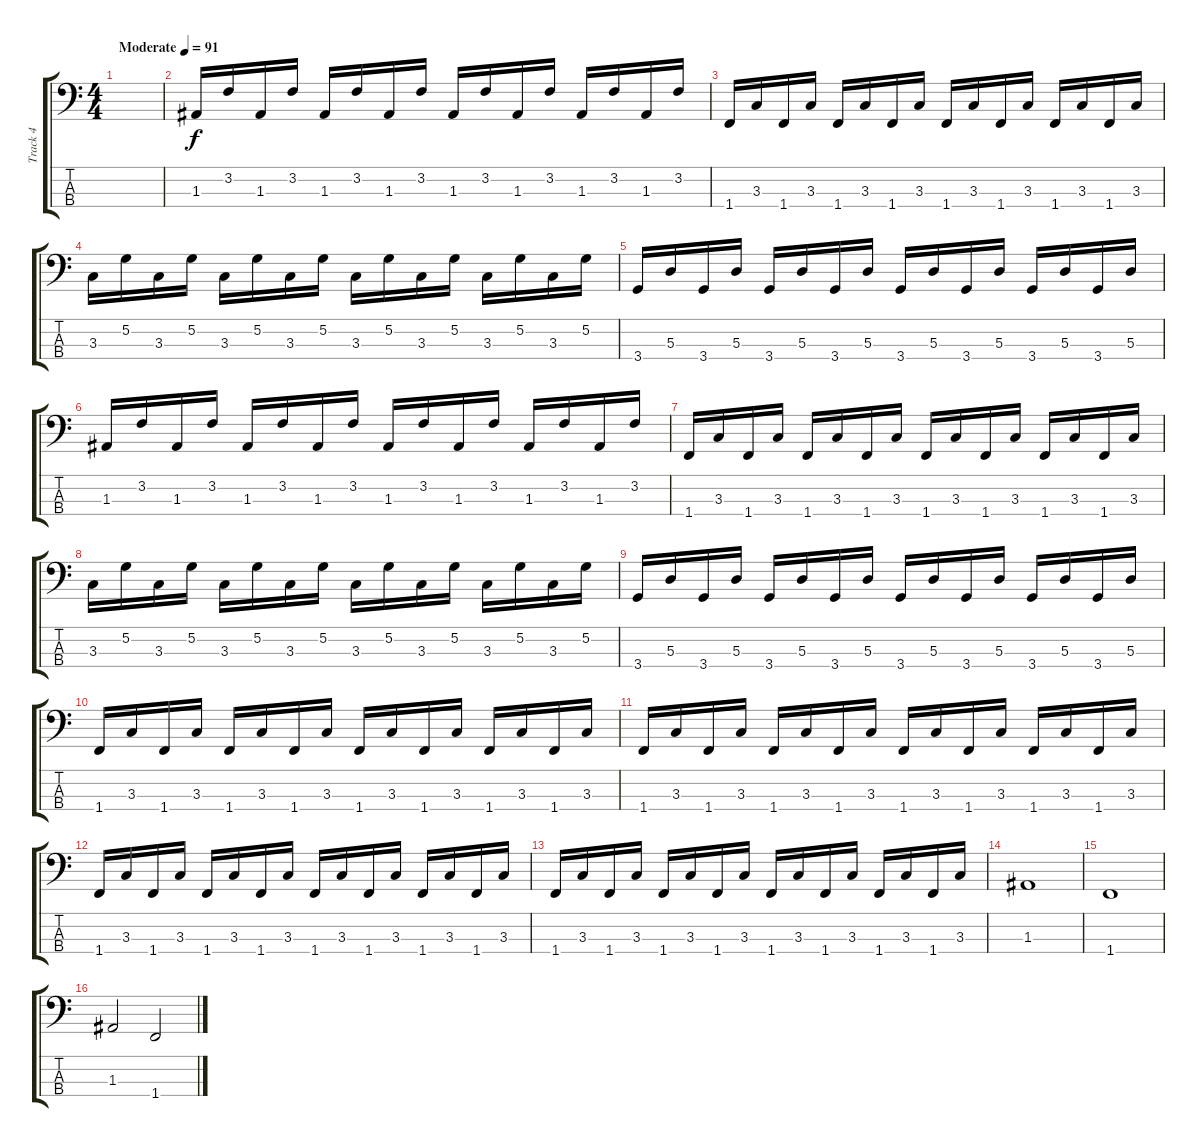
\track ("Track 4" "Track 4") {instrument electricbassfinger}
\staff {score tabs}
\tuning (G2 D2 A1 E1) {hide}
\ts (4 4)
\tempo (91 "Moderate")
\clef f4
\ks c
|
1.3.16 3.2.16 1.3.16 3.2.16 1.3.16 3.2.16 1.3.16 3.2.16 1.3.16 3.2.16 1.3.16 3.2.16 1.3.16 3.2.16 1.3.16 3.2.16 |
1.4.16 3.3.16 1.4.16 3.3.16 1.4.16 3.3.16 1.4.16 3.3.16 1.4.16 3.3.16 1.4.16 3.3.16 1.4.16 3.3.16 1.4.16 3.3.16 |
3.3.16 5.2.16 3.3.16 5.2.16 3.3.16 5.2.16 3.3.16 5.2.16 3.3.16 5.2.16 3.3.16 5.2.16 3.3.16 5.2.16 3.3.16 5.2.16 |
3.4.16 5.3.16 3.4.16 5.3.16 3.4.16 5.3.16 3.4.16 5.3.16 3.4.16 5.3.16 3.4.16 5.3.16 3.4.16 5.3.16 3.4.16 5.3.16 |
1.3.16 3.2.16 1.3.16 3.2.16 1.3.16 3.2.16 1.3.16 3.2.16 1.3.16 3.2.16 1.3.16 3.2.16 1.3.16 3.2.16 1.3.16 3.2.16 |
1.4.16 3.3.16 1.4.16 3.3.16 1.4.16 3.3.16 1.4.16 3.3.16 1.4.16 3.3.16 1.4.16 3.3.16 1.4.16 3.3.16 1.4.16 3.3.16 |
3.3.16 5.2.16 3.3.16 5.2.16 3.3.16 5.2.16 3.3.16 5.2.16 3.3.16 5.2.16 3.3.16 5.2.16 3.3.16 5.2.16 3.3.16 5.2.16 |
3.4.16 5.3.16 3.4.16 5.3.16 3.4.16 5.3.16 3.4.16 5.3.16 3.4.16 5.3.16 3.4.16 5.3.16 3.4.16 5.3.16 3.4.16 5.3.16 |
1.4.16 3.3.16 1.4.16 3.3.16 1.4.16 3.3.16 1.4.16 3.3.16 1.4.16 3.3.16 1.4.16 3.3.16 1.4.16 3.3.16 1.4.16 3.3.16 |
1.4.16 3.3.16 1.4.16 3.3.16 1.4.16 3.3.16 1.4.16 3.3.16 1.4.16 3.3.16 1.4.16 3.3.16 1.4.16 3.3.16 1.4.16 3.3.16 |
1.4.16 3.3.16 1.4.16 3.3.16 1.4.16 3.3.16 1.4.16 3.3.16 1.4.16 3.3.16 1.4.16 3.3.16 1.4.16 3.3.16 1.4.16 3.3.16 |
1.4.16 3.3.16 1.4.16 3.3.16 1.4.16 3.3.16 1.4.16 3.3.16 1.4.16 3.3.16 1.4.16 3.3.16 1.4.16 3.3.16 1.4.16 3.3.16 |
1.3.1 |
1.4.1 |
1.3.2 1.4.2
